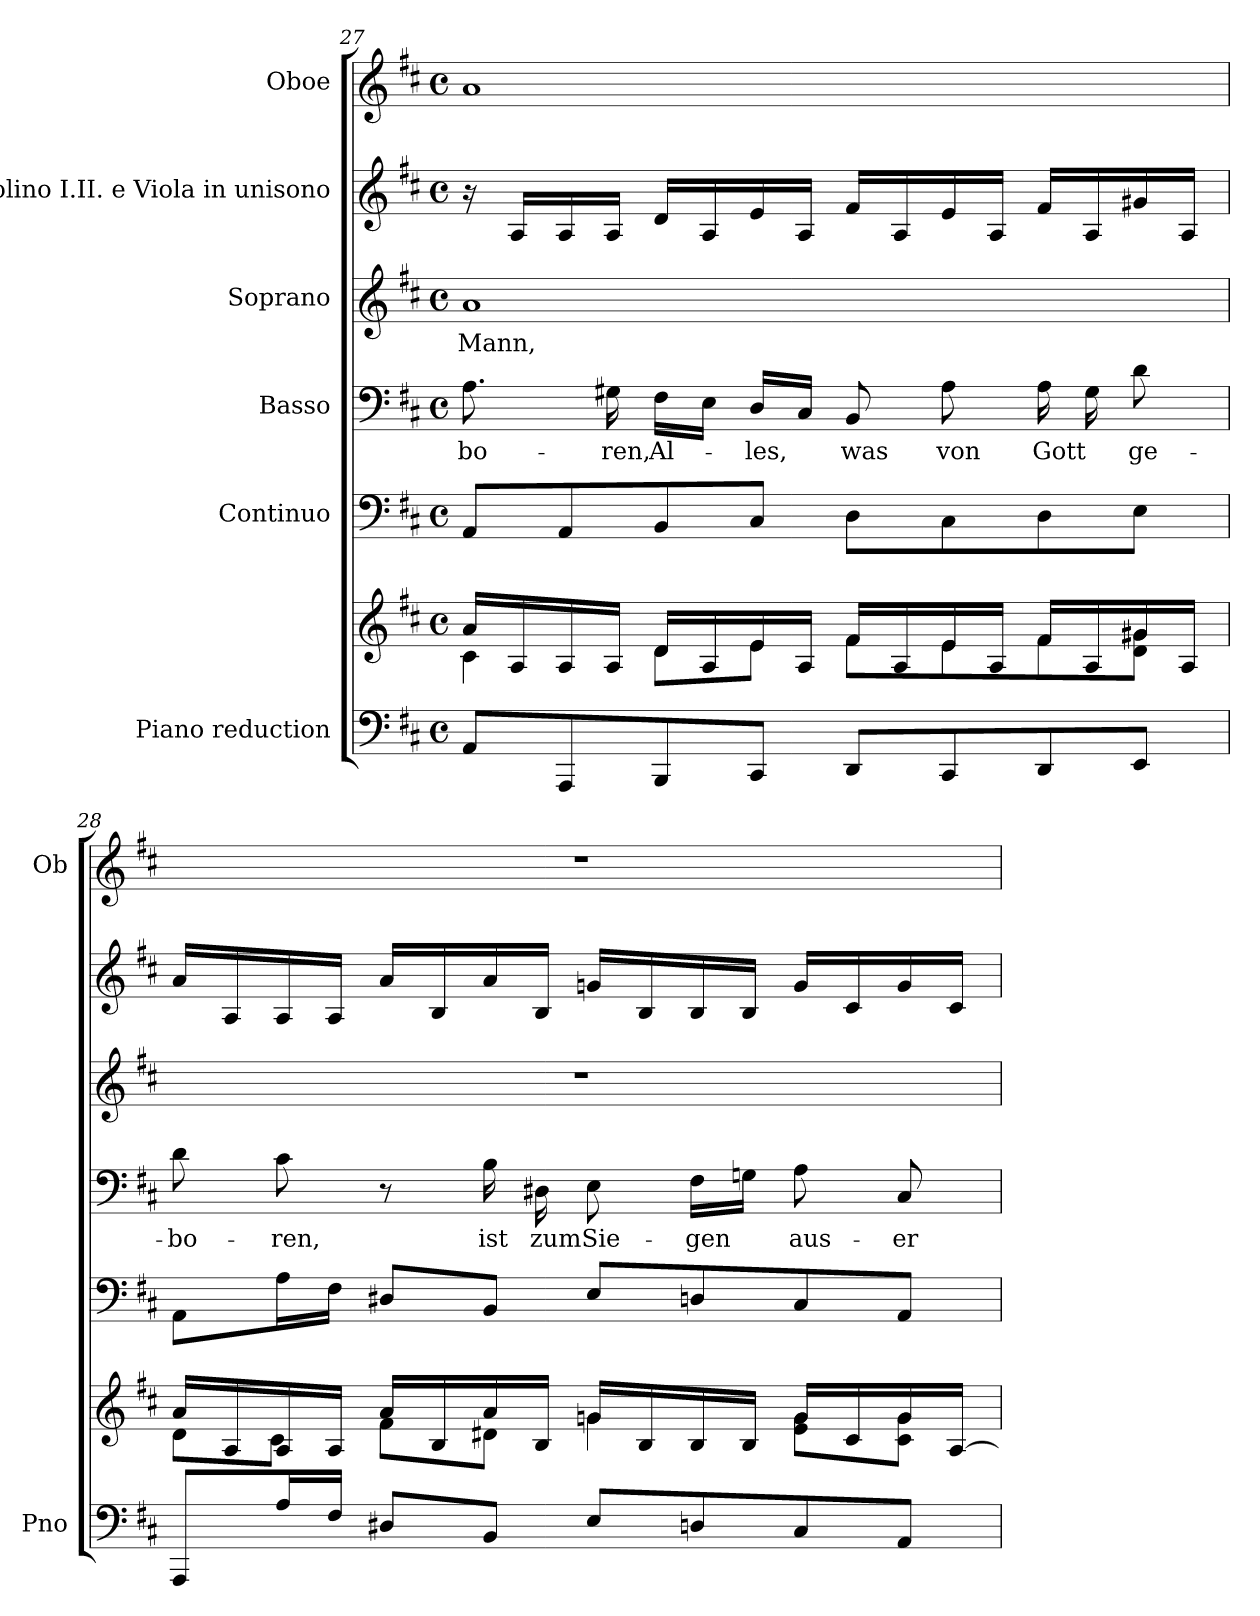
**kern	**kern	**kern	**kern	**text	**kern	**text	**kern	**kern
*part6	*part6	*part5	*part4	*part4	*part3	*part3	*part2	*part1
*staff7	*staff6	*staff5	*staff4	*staff4	*staff3	*staff3	*staff2	*staff1
*I"Piano reduction	*	*I"Continuo	*I"Basso	*	*I"Soprano	*	*I"Violino I.II. e Viola in unisono	*I"Oboe
*I'Pno	*	*	*	*	*	*	*	*I'Ob
!!LO:LB:g=z
*clefF4	*clefG2	*clefF4	*clefF4	*	*clefG2	*	*clefG2	*clefG2
*k[f#c#]	*k[f#c#]	*k[f#c#]	*k[f#c#]	*	*k[f#c#]	*	*k[f#c#]	*k[f#c#]
*M4/4	*M4/4	*M4/4	*M4/4	*	*M4/4	*	*M4/4	*M4/4
*met(c)	*met(c)	*met(c)	*met(c)	*	*met(c)	*	*met(c)	*met(c)
=27	=27	=27	=27	=27	=27	=27	=27	=27
*	*^	*	*	*	*	*	*	*
!	!	!	!	!	!LO:LY:b	!	!LO:LY:b	!	!
8AA/L	16a/LL	4c#\	8AA/L	8.A\	bo-	1a	Mann,	16r	1a
.	16A/	.	.	.	.	.	.	16A/LL	.
8AAA/	16A/	.	8AA/	.	.	.	.	16A/	.
!	!	!	!	!	!LO:LY:b	!	!	!	!
.	16A/JJ	.	.	16G#X\	-ren,	.	.	16A/JJ	.
!	!	!	!	!	!LO:LY:b	!	!	!	!
8BBB/	16d/LL	8d\L	8BB/	16F#\LL	Al-	.	.	16d/LL	.
.	16A/	.	.	16E\JJ	.	.	.	16A/	.
!	!	!	!	!	!LO:LY:b	!	!	!	!
8CC#/J	16e/	8e\J	8C#/J	16D/LL	les,	.	.	16e/	.
.	16A/JJ	.	.	16C#/JJ	.	.	.	16A/JJ	.
!	!	!	!	!	!LO:LY:b	!	!	!	!
8DD/L	16f#/LL	8f#\L	8D\L	8BB/	was	.	.	16f#/LL	.
.	16A/	.	.	.	.	.	.	16A/	.
!	!	!	!	!	!LO:LY:b	!	!	!	!
8CC#/	16e/	8e\	8C#\	8A\	von	.	.	16e/	.
.	16A/JJ	.	.	.	.	.	.	16A/JJ	.
!	!	!	!	!	!LO:LY:b	!	!	!	!
8DD/	16f#/LL	8f#\	8D\	16A\	Gott	.	.	16f#/LL	.
.	16A/	.	.	16G#\	.	.	.	16A/	.
!	!	!	!	!	!LO:LY:b	!	!	!	!
8EE/J	16g#X/	8d\ 8g#\J	8E\J	8d\	ge-	.	.	16g#X/	.
.	16A/JJ	.	.	.	.	.	.	16A/JJ	.
=28	=28	=28	=28	=28	=28	=28	=28	=28	=28
!	!	!	!	!	!LO:LY:b	!	!	!	!
8AAA/L	16a/LL	8d\L	8AA\L	8d\	bo-	1r	.	16a/LL	1r
.	16A/	.	.	.	.	.	.	16A/	.
!	!	!	!	!	!LO:LY:b	!	!	!	!
16A/L	16A/	8c#\J	16A\L	8c#\	ren,	.	.	16A/	.
16F#/JJ	16A/JJ	.	16F#\JJ	.	.	.	.	16A/JJ	.
8D#X/L	16a/LL	8f#\L	8D#X/L	8r	.	.	.	16a/LL	.
.	16B/	.	.	.	.	.	.	16B/	.
!	!	!	!	!	!LO:LY:b	!	!	!	!
8BB/J	16a/	8d#X\J	8BB/J	16B\	ist	.	.	16a/	.
!	!	!	!	!	!LO:LY:b	!	!	!	!
.	16B/JJ	.	.	16D#X\	zum	.	.	16B/JJ	.
!	!	!	!	!	!LO:LY:b	!	!	!	!
8E/L	16gn/LL	4g\	8E/L	8E\	Sie-	.	.	16gn/LL	.
.	16B/	.	.	.	.	.	.	16B/	.
!	!	!	!	!	!LO:LY:b	!	!	!	!
8Dn/	16B/	.	8Dn/	16F#\LL	gen	.	.	16B/	.
.	16B/JJ	.	.	16Gn\JJ	.	.	.	16B/JJ	.
!	!	!	!	!	!LO:LY:b	!	!	!	!
8C#/	16g/LL	8e\ 8g\L	8C#/	8A\	aus-	.	.	16g/LL	.
.	16c#/	.	.	.	.	.	.	16c#/	.
!	!	!	!	!	!LO:LY:b	!	!	!	!
8AA/J	16g/	8c#\ 8g\J	8AA/J	8C#/	er-	.	.	16g/	.
.	[16A/JJ	.	.	.	.	.	.	16c#/JJ	.
*	*v	*v	*	*	*	*	*	*	*
=	=	=	=	=	=	=	=	=
*-	*-	*-	*-	*-	*-	*-	*-	*-
